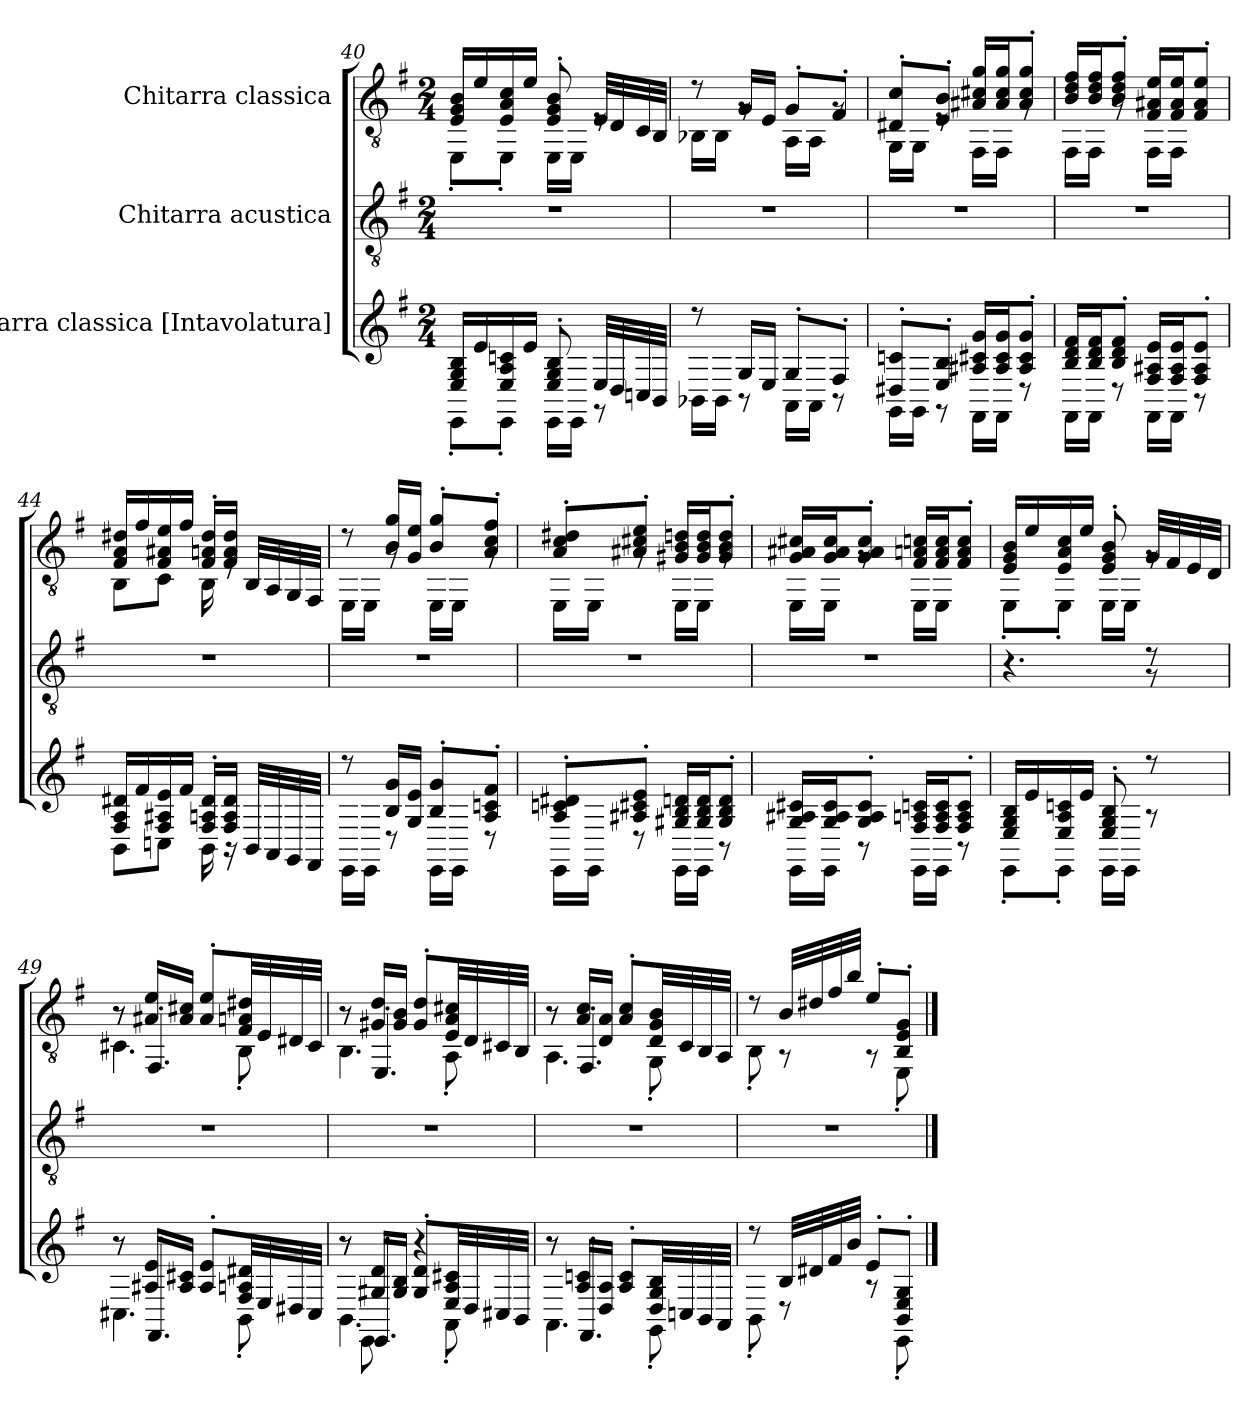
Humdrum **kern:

**kern	**kern	**kern
*part3	*part2	*part1
*staff3	*staff2	*staff1
*I"Chitarra classica [Intavolatura]	*I"Chitarra acustica	*I"Chitarra classica
*	*clefGv2	*clefGv2
*k[f#]	*k[f#]	*k[f#]
*M2/4	*M2/4	*M2/4
=40	=40	=40
*^	*	*^
16E/ 16G/ 16B/LL	8EE'\L	2r	16E/ 16G/ 16B/LL	8EE'\L
16e/	.	.	16e/	.
16E/ 16A/ 16cn/	8EE'\J	.	16E/ 16A/ 16c/	8EE'\J
16e/JJ	.	.	16e/JJ	.
8E/' 8G/' 8B/'	16EE\LL	.	8E/' 8G/' 8B/'	16EE\LL
.	16EE\JJ	.	.	16EE\JJ
32E/LLL	8r	.	32E/LLL	8rE
32D/	.	.	32D/	.
32Cn/	.	.	32C/	.
32BB/JJJ	.	.	32BB/JJJ	.
!!LO:LB:g=z	!!
=41	=41	=41	=41	=41
8r	16BB-X\LL	2r	8r	16BB-X\LL
.	16BB-\JJ	.	.	16BB-\JJ
16G/LL	8r	.	16G/LL	8rG
16E/JJ	.	.	16E/JJ	.
8G'/L	16AA\LL	.	8G'/L	16AA\LL
.	16AA\JJ	.	.	16AA\JJ
8F#'/J	8r	.	8F#'/J	8rG
=42	=42	=42	=42	=42
8D#X/' 8cn/'L	16GG\LL	2r	8D#X/' 8c/'L	16GG\LL
.	16GG\JJ	.	.	16GG\JJ
8E/' 8B/'J	8r	.	8E/' 8B/'J	8rE
16A#X/ 16c#X/ 16g/LL	16FF#\LL	.	16A#X/ 16c#X/ 16g/LL	16FF#\LL
16A#/ 16c#/ 16g/J	16FF#\JJ	.	16A#/ 16c#/ 16g/J	16FF#\JJ
8A#/' 8c#/' 8g/'J	8r	.	8A#/' 8c#/' 8g/'J	8rG
=43	=43	=43	=43	=43
16B/ 16d/ 16f#/LL	16FF#\LL	2r	16B/ 16d/ 16f#/LL	16FF#\LL
16B/ 16d/ 16f#/J	16FF#\JJ	.	16B/ 16d/ 16f#/J	16FF#\JJ
8B/' 8d/' 8f#/'J	8r	.	8B/' 8d/' 8f#/'J	8rG
16F#/ 16A#X/ 16e/LL	16FF#\LL	.	16F#/ 16A#X/ 16e/LL	16FF#\LL
16F#/ 16A#/ 16e/J	16FF#\JJ	.	16F#/ 16A#/ 16e/J	16FF#\JJ
8F#/' 8A#/' 8e/'J	8r	.	8F#/' 8A#/' 8e/'J	8rG
=44	=44	=44	=44	=44
16F#/ 16A/ 16d#X/LL	8BB\L	2r	16F#/ 16A/ 16d#X/LL	8BB\L
16f#/	.	.	16f#/	.
16F#/ 16A#X/ 16e/	8Cn\J	.	16F#/ 16A#X/ 16e/	8C\J
16f#/JJ	.	.	16f#/JJ	.
16F#/' 16An/' 16d#/'LL	16BB\	.	16F#/' 16An/' 16d#/'LL	16BB\
16F#/ 16A/ 16d#/JJ	16r	.	16F#/ 16A/ 16d#/JJ	16rG
32BB/LLL	8ryy	.	32BB/LLL	8ryy
32AA/	.	.	32AA/	.
32GG/	.	.	32GG/	.
32FF#/JJJ	.	.	32FF#/JJJ	.
!!LO:LB:g=z	!!
=45	=45	=45	=45	=45
*	*	*	*	*
8r	16EE\LL	2r	8r	16EE\LL
.	16EE\JJ	.	.	16EE\JJ
16B/ 16g/LL	8r	.	16B/ 16g/LL	8rG
16G/ 16e/JJ	.	.	16G/ 16e/JJ	.
8B/' 8g/'L	16EE\LL	.	8B/' 8g/'L	16EE\LL
.	16EE\JJ	.	.	16EE\JJ
8A/' 8cn/' 8f#/'J	8r	.	8A/' 8c/' 8f#/'J	8rG
=46	=46	=46	=46	=46
8A/' 8cn/' 8d#X/'L	16EE\LL	2r	8A/' 8c/' 8d#X/'L	16EE\LL
.	16EE\JJ	.	.	16EE\JJ
8A#X/' 8c#X/' 8e/'J	8r	.	8A#X/' 8c#X/' 8e/'J	8rG
16G#X/ 16B/ 16dn/LL	16EE\LL	.	16G#X/ 16B/ 16dn/LL	16EE\LL
16G#/ 16B/ 16d/J	16EE\JJ	.	16G#/ 16B/ 16d/J	16EE\JJ
8G#/' 8B/' 8d/'J	8r	.	8G#/' 8B/' 8d/'J	8rG
=47	=47	=47	=47	=47
16G/ 16A#X/ 16c#/LL	16EE\LL	2r	16G/ 16A#X/ 16c#X/LL	16EE\LL
16G/ 16A#/ 16c#/J	16EE\JJ	.	16G/ 16A#/ 16c#/J	16EE\JJ
8G/' 8A#/' 8c#/'J	8r	.	8G/' 8A#/' 8c#/'J	8rG
16F#/ 16An/ 16cn/LL	16EE\LL	.	16F#/ 16An/ 16cn/LL	16EE\LL
16F#/ 16A/ 16c/J	16EE\JJ	.	16F#/ 16A/ 16c/J	16EE\JJ
8F#/' 8A/' 8c/'J	8r	.	8F#/' 8A/' 8c/'J	8rG
=48	=48	=48	=48	=48
*	*	*^	*	*
16E/ 16G/ 16B/LL	8EE'\L	4.r	4.ryy	16E/ 16G/ 16B/LL	8EE'\L
16e/	.	.	.	16e/	.
16E/ 16A/ 16cn/	8EE'\J	.	.	16E/ 16A/ 16c/	8EE'\J
16e/JJ	.	.	.	16e/JJ	.
8E/' 8G/' 8B/'	16EE\LL	.	.	8E/' 8G/' 8B/'	16EE\LL
.	16EE\JJ	.	.	.	16EE\JJ
8r	8r	8r	8r	32G/LLL	8rG
.	.	.	.	32F#/	.
.	.	.	.	32E/	.
.	.	.	.	32D/JJJ	.
*	*	*v	*v	*	*
!!LO:PB:g=z
=49	=49	=49	=49	=49
*	*^	*	*	*^
8r	4.C#\	8r	2r	8r	4.C#X\	8r
16A#X/ 16e/LL	.	4.FF#'/	.	16A#X/ 16e/LL	.	4.FF#'/
16A#/ 16c#/JJ	.	.	.	16A#/ 16c#X/JJ	.	.
8A#/' 8e/'L	.	.	.	8A#/' 8e/'L	.	.
32F#/ 32An/ 32d#X/LL	8BB'\	.	.	32F#/ 32An/ 32d#X/LL	8BB'\	.
32E/	.	.	.	32E/	.	.
32D#X/	.	.	.	32D#X/	.	.
32C#/JJJ	.	.	.	32C#/JJJ	.	.
=50	=50	=50	=50	=50	=50	=50
*	*	*^	*	*	*	*
8r	4.BB\	8r	8r	2r	8r	4.BB\	8r
16G#X/ 16d/LL	.	4.EE'/	8EE\	.	16G#X/ 16d/LL	.	4.EE'/
16G#/ 16B/JJ	.	.	.	.	16G#/ 16B/JJ	.	.
8G#/' 8d/'L	.	.	4r	.	8G#/' 8d/'L	.	.
32E/ 32A/ 32c#/LL	8AA'\	.	.	.	32E/ 32A/ 32c#X/LL	8AA'\	.
32D/	.	.	.	.	32D/	.	.
32C#/	.	.	.	.	32C#X/	.	.
32BB/JJJ	.	.	.	.	32BB/JJJ	.	.
*	*	*v	*v	*	*	*	*
=51	=51	=51	=51	=51	=51	=51
8r	4.AA\	8r	2r	8r	4.AA\	8r
16A/ 16cn/LL	.	4.FF#'/	.	16A/ 16c/LL	.	4.FF#'/
16D/ 16A/JJ	.	.	.	16D/ 16A/JJ	.	.
8A/' 8c/'L	.	.	.	8A/' 8c/'L	.	.
32D/ 32G/ 32B/LL	8GG'\	.	.	32D/ 32G/ 32B/LL	8GG'\	.
32Cn/	.	.	.	32C/	.	.
32BB/	.	.	.	32BB/	.	.
32AA/JJJ	.	.	.	32AA/JJJ	.	.
*	*v	*v	*	*	*v	*v
!!LO:LB:g=z
=52	=52	=52	=52	=52
8r	8BB'\	2r	8r	8BB'\
32B/LLL	8r	.	32B/LLL	8r
32d#X/	.	.	32d#X/	.
32f#/	.	.	32f#/	.
32b/JJJ	.	.	32b/JJJ	.
8e'/L	8r	.	8e'/L	8r
8BB/' 8E/' 8G/'J	8EE'\	.	8BB/' 8E/' 8G/'J	8EE'\
*v	*v	*	*v	*v
==	==	==
*-	*-	*-
